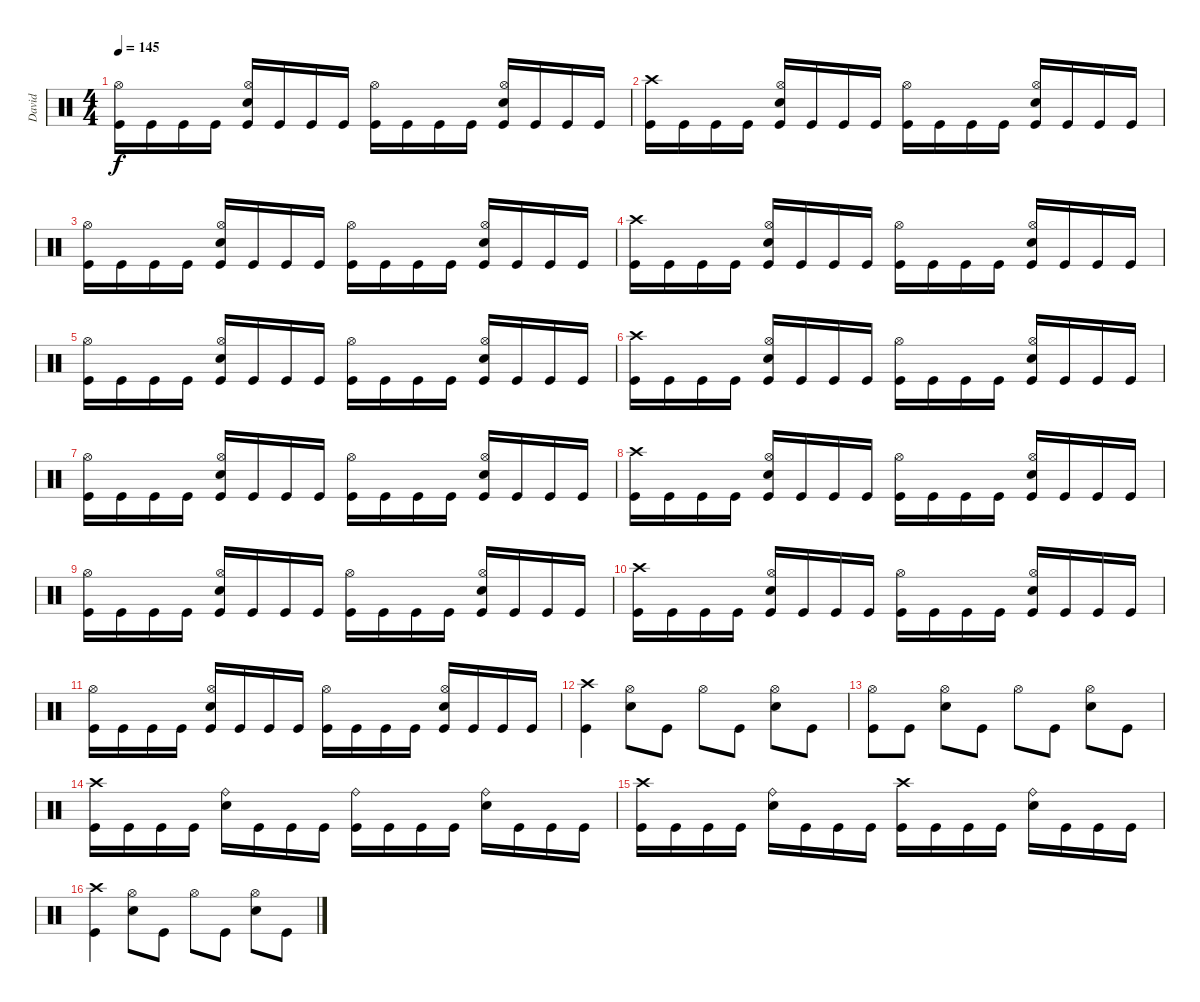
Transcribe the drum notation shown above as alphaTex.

\track ("David" "David") {instrument percussion}
\staff {score}
\articulation defaults
\ts (4 4)
\tempo 145
\clef neutral
\ks c
("Kick (hit)" "Hi-Hat (open)").16{dy f} "Kick (hit)".16 "Kick (hit)".16 "Kick (hit)".16 ("Kick (hit)" "Hi-Hat (open)" "Electric Snare (hit)").16 "Kick (hit)".16 "Kick (hit)".16 "Kick (hit)".16 ("Kick (hit)" "Hi-Hat (open)").16 "Kick (hit)".16 "Kick (hit)".16 "Kick (hit)".16 ("Kick (hit)" "Hi-Hat (open)" "Electric Snare (hit)").16 "Kick (hit)".16 "Kick (hit)".16 "Kick (hit)".16 |
("Kick (hit)" "Crash high (hit)").16 "Kick (hit)".16 "Kick (hit)".16 "Kick (hit)".16 ("Kick (hit)" "Hi-Hat (open)" "Electric Snare (hit)").16 "Kick (hit)".16 "Kick (hit)".16 "Kick (hit)".16 ("Kick (hit)" "Hi-Hat (open)").16 "Kick (hit)".16 "Kick (hit)".16 "Kick (hit)".16 ("Kick (hit)" "Hi-Hat (open)" "Electric Snare (hit)").16 "Kick (hit)".16 "Kick (hit)".16 "Kick (hit)".16 |
("Kick (hit)" "Hi-Hat (open)").16 "Kick (hit)".16 "Kick (hit)".16 "Kick (hit)".16 ("Kick (hit)" "Hi-Hat (open)" "Electric Snare (hit)").16 "Kick (hit)".16 "Kick (hit)".16 "Kick (hit)".16 ("Kick (hit)" "Hi-Hat (open)").16 "Kick (hit)".16 "Kick (hit)".16 "Kick (hit)".16 ("Kick (hit)" "Hi-Hat (open)" "Electric Snare (hit)").16 "Kick (hit)".16 "Kick (hit)".16 "Kick (hit)".16 |
("Kick (hit)" "Crash high (hit)").16 "Kick (hit)".16 "Kick (hit)".16 "Kick (hit)".16 ("Kick (hit)" "Hi-Hat (open)" "Electric Snare (hit)").16 "Kick (hit)".16 "Kick (hit)".16 "Kick (hit)".16 ("Kick (hit)" "Hi-Hat (open)").16 "Kick (hit)".16 "Kick (hit)".16 "Kick (hit)".16 ("Kick (hit)" "Hi-Hat (open)" "Electric Snare (hit)").16 "Kick (hit)".16 "Kick (hit)".16 "Kick (hit)".16 |
("Kick (hit)" "Hi-Hat (open)").16 "Kick (hit)".16 "Kick (hit)".16 "Kick (hit)".16 ("Kick (hit)" "Hi-Hat (open)" "Electric Snare (hit)").16 "Kick (hit)".16 "Kick (hit)".16 "Kick (hit)".16 ("Kick (hit)" "Hi-Hat (open)").16 "Kick (hit)".16 "Kick (hit)".16 "Kick (hit)".16 ("Kick (hit)" "Hi-Hat (open)" "Electric Snare (hit)").16 "Kick (hit)".16 "Kick (hit)".16 "Kick (hit)".16 |
("Kick (hit)" "Crash high (hit)").16 "Kick (hit)".16 "Kick (hit)".16 "Kick (hit)".16 ("Kick (hit)" "Hi-Hat (open)" "Electric Snare (hit)").16 "Kick (hit)".16 "Kick (hit)".16 "Kick (hit)".16 ("Kick (hit)" "Hi-Hat (open)").16 "Kick (hit)".16 "Kick (hit)".16 "Kick (hit)".16 ("Kick (hit)" "Hi-Hat (open)" "Electric Snare (hit)").16 "Kick (hit)".16 "Kick (hit)".16 "Kick (hit)".16 |
("Kick (hit)" "Hi-Hat (open)").16 "Kick (hit)".16 "Kick (hit)".16 "Kick (hit)".16 ("Kick (hit)" "Hi-Hat (open)" "Electric Snare (hit)").16 "Kick (hit)".16 "Kick (hit)".16 "Kick (hit)".16 ("Kick (hit)" "Hi-Hat (open)").16 "Kick (hit)".16 "Kick (hit)".16 "Kick (hit)".16 ("Kick (hit)" "Hi-Hat (open)" "Electric Snare (hit)").16 "Kick (hit)".16 "Kick (hit)".16 "Kick (hit)".16 |
("Kick (hit)" "Crash high (hit)").16 "Kick (hit)".16 "Kick (hit)".16 "Kick (hit)".16 ("Kick (hit)" "Hi-Hat (open)" "Electric Snare (hit)").16 "Kick (hit)".16 "Kick (hit)".16 "Kick (hit)".16 ("Kick (hit)" "Hi-Hat (open)").16 "Kick (hit)".16 "Kick (hit)".16 "Kick (hit)".16 ("Kick (hit)" "Hi-Hat (open)" "Electric Snare (hit)").16 "Kick (hit)".16 "Kick (hit)".16 "Kick (hit)".16 |
("Kick (hit)" "Hi-Hat (open)").16 "Kick (hit)".16 "Kick (hit)".16 "Kick (hit)".16 ("Kick (hit)" "Hi-Hat (open)" "Electric Snare (hit)").16 "Kick (hit)".16 "Kick (hit)".16 "Kick (hit)".16 ("Kick (hit)" "Hi-Hat (open)").16 "Kick (hit)".16 "Kick (hit)".16 "Kick (hit)".16 ("Kick (hit)" "Hi-Hat (open)" "Electric Snare (hit)").16 "Kick (hit)".16 "Kick (hit)".16 "Kick (hit)".16 |
("Kick (hit)" "Crash high (hit)").16 "Kick (hit)".16 "Kick (hit)".16 "Kick (hit)".16 ("Kick (hit)" "Hi-Hat (open)" "Electric Snare (hit)").16 "Kick (hit)".16 "Kick (hit)".16 "Kick (hit)".16 ("Kick (hit)" "Hi-Hat (open)").16 "Kick (hit)".16 "Kick (hit)".16 "Kick (hit)".16 ("Kick (hit)" "Hi-Hat (open)" "Electric Snare (hit)").16 "Kick (hit)".16 "Kick (hit)".16 "Kick (hit)".16 |
("Kick (hit)" "Hi-Hat (open)").16 "Kick (hit)".16 "Kick (hit)".16 "Kick (hit)".16 ("Kick (hit)" "Hi-Hat (open)" "Electric Snare (hit)").16 "Kick (hit)".16 "Kick (hit)".16 "Kick (hit)".16 ("Kick (hit)" "Hi-Hat (open)").16 "Kick (hit)".16 "Kick (hit)".16 "Kick (hit)".16 ("Kick (hit)" "Hi-Hat (open)" "Electric Snare (hit)").16 "Kick (hit)".16 "Kick (hit)".16 "Kick (hit)".16 |
("Crash high (hit)" "Kick (hit)").4 ("Hi-Hat (open)" "Electric Snare (hit)").8 "Kick (hit)".8 "Hi-Hat (open)".8 "Kick (hit)".8 ("Hi-Hat (open)" "Electric Snare (hit)").8 "Kick (hit)".8 |
("Hi-Hat (open)" "Kick (hit)").8 "Kick (hit)".8 ("Hi-Hat (open)" "Electric Snare (hit)").8 "Kick (hit)".8 "Hi-Hat (open)".8 "Kick (hit)".8 ("Hi-Hat (open)" "Electric Snare (hit)").8 "Kick (hit)".8 |
("Crash high (hit)" "Kick (hit)").16 "Kick (hit)".16 "Kick (hit)".16 "Kick (hit)".16 ("Ride (bell)" "Electric Snare (hit)").16 "Kick (hit)".16 "Kick (hit)".16 "Kick (hit)".16 ("Ride (bell)" "Kick (hit)").16 "Kick (hit)".16 "Kick (hit)".16 "Kick (hit)".16 ("Ride (bell)" "Electric Snare (hit)").16 "Kick (hit)".16 "Kick (hit)".16 "Kick (hit)".16 |
("Crash high (hit)" "Kick (hit)").16 "Kick (hit)".16 "Kick (hit)".16 "Kick (hit)".16 ("Ride (bell)" "Electric Snare (hit)").16 "Kick (hit)".16 "Kick (hit)".16 "Kick (hit)".16 ("Crash high (hit)" "Kick (hit)").16 "Kick (hit)".16 "Kick (hit)".16 "Kick (hit)".16 ("Ride (bell)" "Electric Snare (hit)").16 "Kick (hit)".16 "Kick (hit)".16 "Kick (hit)".16 |
("Crash high (hit)" "Kick (hit)").4 ("Hi-Hat (open)" "Electric Snare (hit)").8 "Kick (hit)".8 "Hi-Hat (open)".8 "Kick (hit)".8 ("Hi-Hat (open)" "Electric Snare (hit)").8 "Kick (hit)".8
